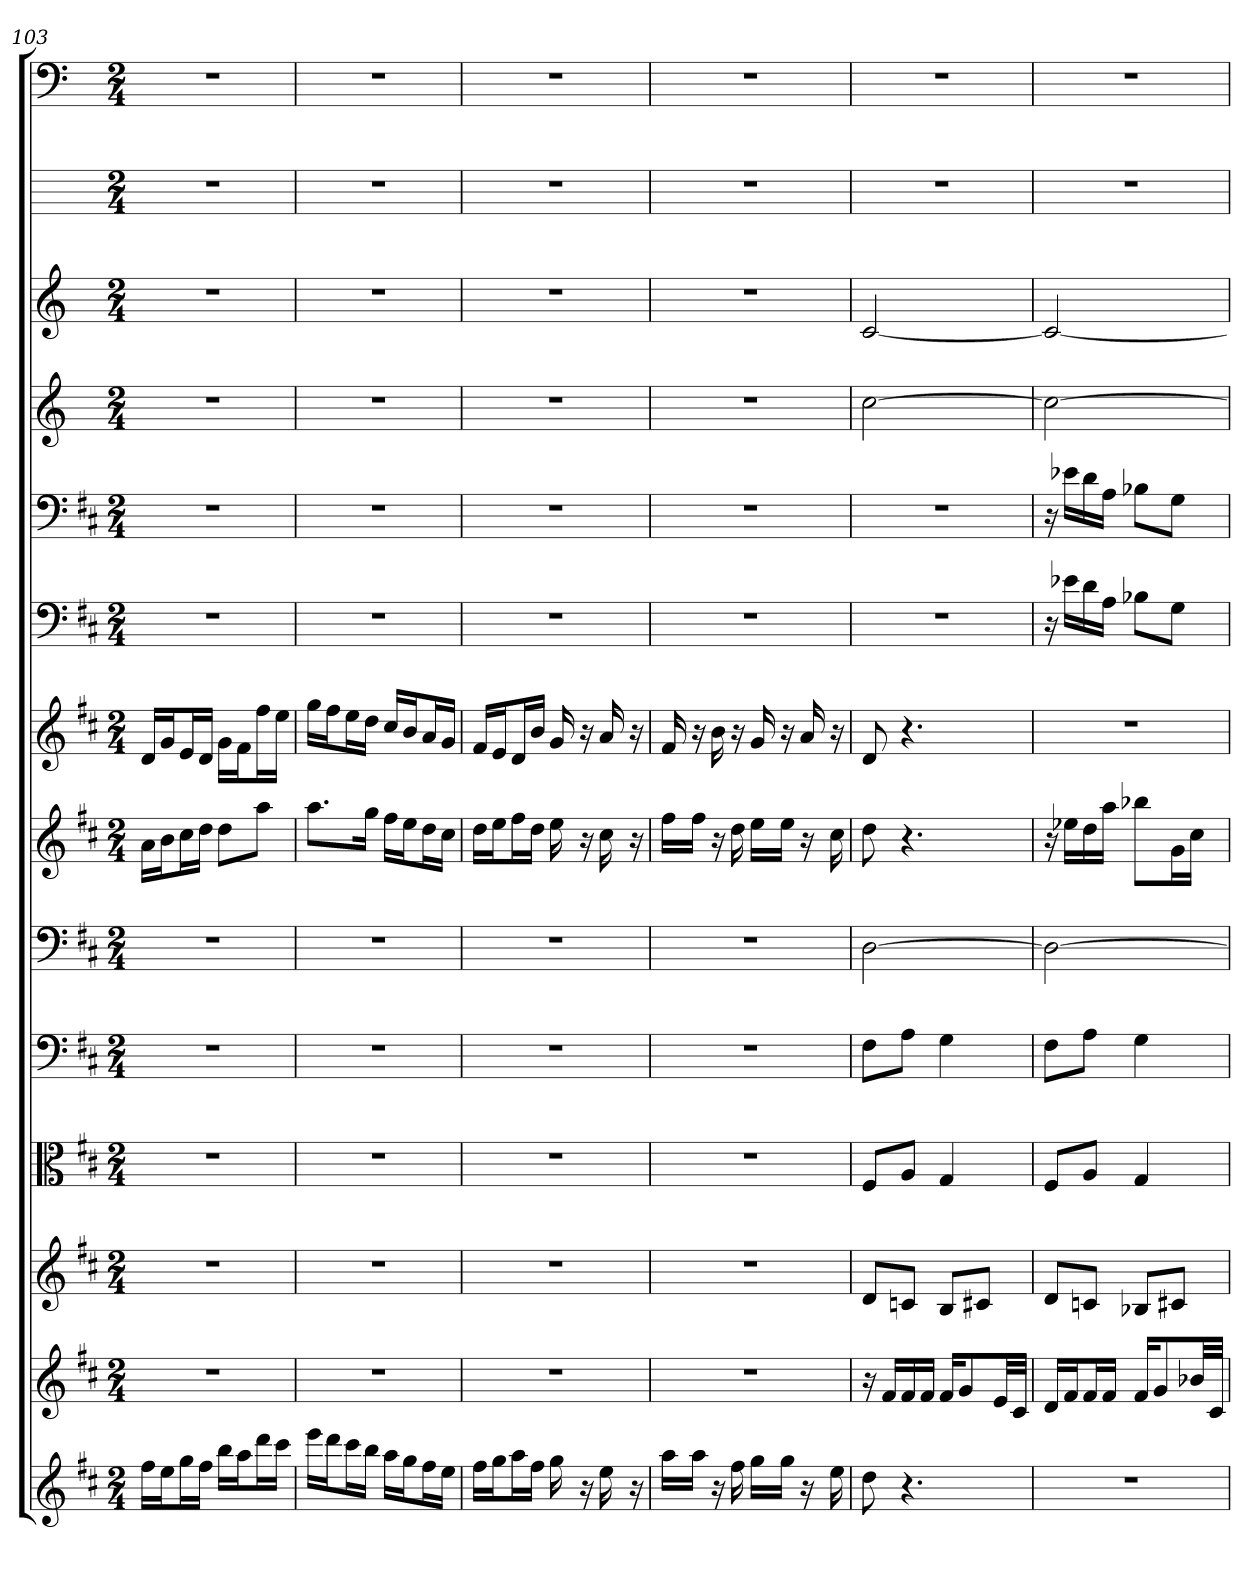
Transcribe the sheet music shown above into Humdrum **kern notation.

**kern	**kern	**kern	**kern	**kern	**kern	**kern	**kern	**kern	**kern	**kern	**kern	**kern	**kern
*part14	*part13	*part12	*part11	*part10	*part9	*part8	*part7	*part6	*part5	*part4	*part3	*part2	*part1
*staff14	*staff13	*staff12	*staff11	*staff10	*staff9	*staff8	*staff7	*staff6	*staff5	*staff4	*staff3	*staff2	*staff1
*	*	*	*clefC3	*clefF4	*clefF4	*	*	*clefF4	*clefF4	*	*	*	*clefF4
*k[f#c#]	*k[f#c#]	*k[f#c#]	*k[f#c#]	*k[f#c#]	*k[f#c#]	*k[f#c#]	*k[f#c#]	*k[f#c#]	*k[f#c#]	*k[]	*k[]	*k[]	*k[]
*M2/4	*M2/4	*M2/4	*M2/4	*M2/4	*M2/4	*M2/4	*M2/4	*M2/4	*M2/4	*M2/4	*M2/4	*M2/4	*M2/4
=103	=103	=103	=103	=103	=103	=103	=103	=103	=103	=103	=103	=103	=103
16ff#LL	2r	2r	2r	2r	2r	16aLL	16dLL	2r	2r	2r	2r	2r	2r
16eeJ	.	.	.	.	.	16bJ	16gJ	.	.	.	.	.	.
16ggL	.	.	.	.	.	16cc#L	16eL	.	.	.	.	.	.
16ff#JJ	.	.	.	.	.	16ddJJ	16dJJ	.	.	.	.	.	.
16bbLL	.	.	.	.	.	8ddL	16gLL	.	.	.	.	.	.
16aaJ	.	.	.	.	.	.	16f#J	.	.	.	.	.	.
16dddL	.	.	.	.	.	8aaJ	16ff#L	.	.	.	.	.	.
16ccc#JJ	.	.	.	.	.	.	16eeJJ	.	.	.	.	.	.
=104	=104	=104	=104	=104	=104	=104	=104	=104	=104	=104	=104	=104	=104
16eeeLL	2r	2r	2r	2r	2r	8.aaL	16ggLL	2r	2r	2r	2r	2r	2r
16dddJ	.	.	.	.	.	.	16ff#J	.	.	.	.	.	.
16ccc#L	.	.	.	.	.	.	16eeL	.	.	.	.	.	.
16bbJJ	.	.	.	.	.	16ggJk	16ddJJ	.	.	.	.	.	.
16aaLL	.	.	.	.	.	16ff#LL	16cc#LL	.	.	.	.	.	.
16ggJ	.	.	.	.	.	16eeJ	16bJ	.	.	.	.	.	.
16ff#L	.	.	.	.	.	16ddL	16aL	.	.	.	.	.	.
16eeJJ	.	.	.	.	.	16cc#JJ	16gJJ	.	.	.	.	.	.
=105	=105	=105	=105	=105	=105	=105	=105	=105	=105	=105	=105	=105	=105
16ff#LL	2r	2r	2r	2r	2r	16ddLL	16f#LL	2r	2r	2r	2r	2r	2r
16ggJ	.	.	.	.	.	16eeJ	16eJ	.	.	.	.	.	.
16aaL	.	.	.	.	.	16ff#L	16dL	.	.	.	.	.	.
16ff#JJ	.	.	.	.	.	16ddJJ	16bJJ	.	.	.	.	.	.
16gg	.	.	.	.	.	16ee	16g	.	.	.	.	.	.
16r	.	.	.	.	.	16r	16r	.	.	.	.	.	.
16ee	.	.	.	.	.	16cc#	16a	.	.	.	.	.	.
16r	.	.	.	.	.	16r	16r	.	.	.	.	.	.
=106	=106	=106	=106	=106	=106	=106	=106	=106	=106	=106	=106	=106	=106
16aaLL	2r	2r	2r	2r	2r	16ff#LL	16f#	2r	2r	2r	2r	2r	2r
16aaJJ	.	.	.	.	.	16ff#JJ	16r	.	.	.	.	.	.
16r	.	.	.	.	.	16r	16b	.	.	.	.	.	.
16ff#	.	.	.	.	.	16dd	16r	.	.	.	.	.	.
16ggLL	.	.	.	.	.	16eeLL	16g	.	.	.	.	.	.
16ggJJ	.	.	.	.	.	16eeJJ	16r	.	.	.	.	.	.
16r	.	.	.	.	.	16r	16a	.	.	.	.	.	.
16ee	.	.	.	.	.	16cc#	16r	.	.	.	.	.	.
=107	=107	=107	=107	=107	=107	=107	=107	=107	=107	=107	=107	=107	=107
8dd	16r	8dL	8F#/L	8F#\L	[2D	8dd	8d	2r	2r	[2cc	[2c	2r	2r
.	16f#LL	.	.	.	.	.	.	.	.	.	.	.	.
4.r	16f#	8cnJ	8A/J	8A\J	.	4.r	4.r	.	.	.	.	.	.
.	16f#JJ	.	.	.	.	.	.	.	.	.	.	.	.
.	16f#KL	8BL	4G	4G	.	.	.	.	.	.	.	.	.
.	8g	.	.	.	.	.	.	.	.	.	.	.	.
.	.	8c#XJ	.	.	.	.	.	.	.	.	.	.	.
.	32eLL	.	.	.	.	.	.	.	.	.	.	.	.
.	32c#JJJ	.	.	.	.	.	.	.	.	.	.	.	.
=108	=108	=108	=108	=108	=108	=108	=108	=108	=108	=108	=108	=108	=108
2r	16dLL	8dL	8F#/L	8F#\L	2D_	16r	2r	16r	16r	2cc_	2c_	2r	2r
.	16f#J	.	.	.	.	16ee-XLL	.	16e-X\LL	16e-X\LL	.	.	.	.
.	16f#L	8cnJ	8A/J	8A\J	.	16dd	.	16d\	16d\	.	.	.	.
.	16f#JJ	.	.	.	.	16aaJJ	.	16A\JJ	16A\JJ	.	.	.	.
.	16f#KL	8B-XL	4G	4G	.	8bb-XL	.	8B-X\L	8B-X\L	.	.	.	.
.	8g	.	.	.	.	.	.	.	.	.	.	.	.
.	.	8c#XJ	.	.	.	16gL	.	8G\J	8G\J	.	.	.	.
.	32b-XLL	.	.	.	.	16cc#JJ	.	.	.	.	.	.	.
.	32c#JJJ	.	.	.	.	.	.	.	.	.	.	.	.
=	=	=	=	=	=	=	=	=	=	=	=	=	=
*-	*-	*-	*-	*-	*-	*-	*-	*-	*-	*-	*-	*-	*-
